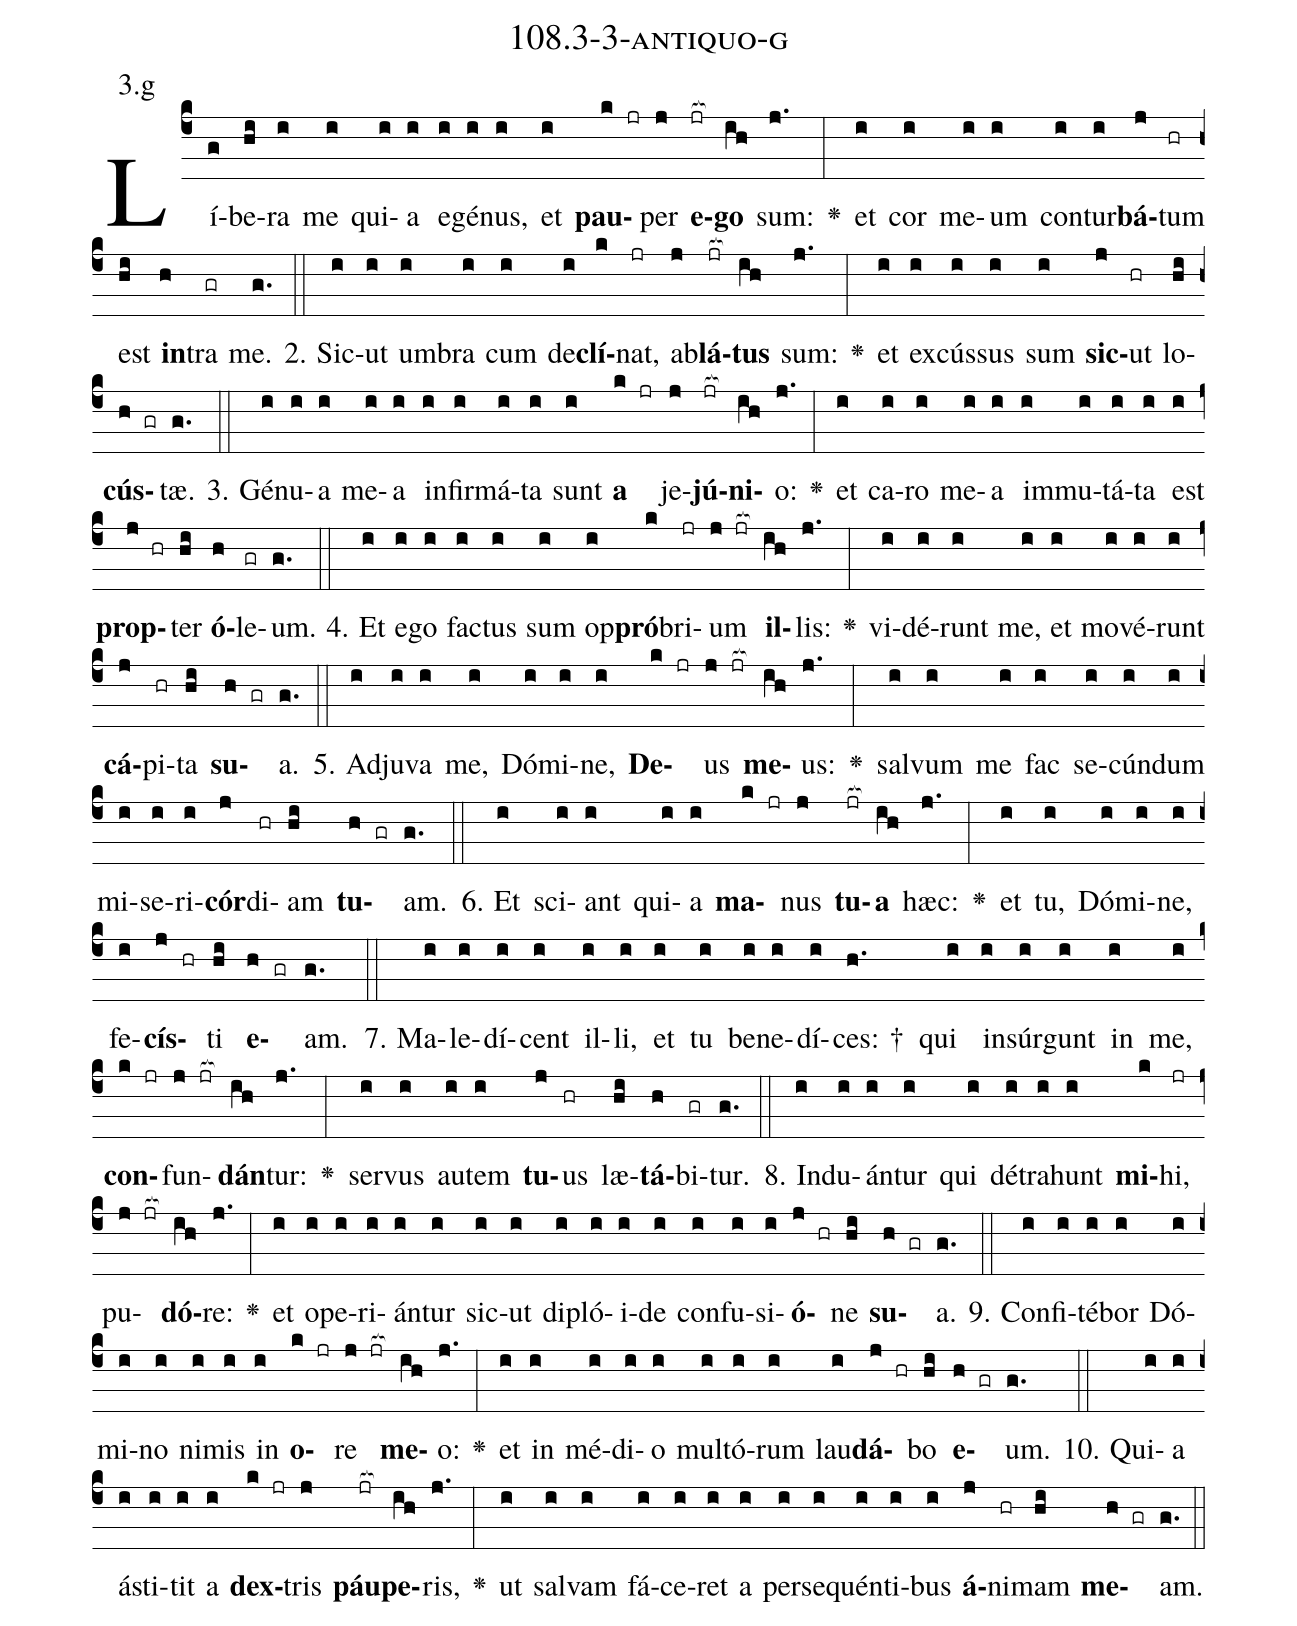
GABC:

name: 108.3-3-antiquo-g;
annotation: 3.g;
%%
(c4)Lí(g)be(hi)ra(i) me(i) qui(i)a(i) e(i)gé(i)nus,(i) et(i) <b>pau</b>(k jr)per(j) <b>e</b>(jr[ocb:1{])<b>go</b>(ih[ocb:0}]) sum:(j.) <v>\greheightstar</v>(:) et(i) cor(i) me(i)um(i) con(i)tur(i)<b>bá</b>(j)tum(hr) est(hi) <b>in</b>(h)tra(gr) me.(g.) (::)
2. Sic(i)ut(i) um(i)bra(i) cum(i) de(i)<b>clí</b>(k)nat,(jr) ab(j)<b>lá</b>(jr[ocb:1{])<b>tus</b>(ih[ocb:0}]) sum:(j.) <v>\greheightstar</v>(:) et(i) ex(i)cús(i)sus(i) sum(i) <b>sic</b>(j)ut(hr) lo(hi)<b>cús</b>(h gr)tæ.(g.) (::)
3. Gé(i)nu(i)a(i) me(i)a(i) in(i)fir(i)má(i)ta(i) sunt(i) <b>a</b>(k jr) je(j)<b>jú</b>(jr[ocb:1{])<b>ni</b>(ih[ocb:0}])o:(j.) <v>\greheightstar</v>(:) et(i) ca(i)ro(i) me(i)a(i) im(i)mu(i)tá(i)ta(i) est(i) <b>prop</b>(j hr)ter(hi) <b>ó</b>(h)le(gr)um.(g.) (::)
4. Et(i) e(i)go(i) fac(i)tus(i) sum(i) op(i)<b>pró</b>(k)bri(jr)um(j jr[ocb:1{]) <b>il</b>(ih[ocb:0}])lis:(j.) <v>\greheightstar</v>(:) vi(i)dé(i)runt(i) me,(i) et(i) mo(i)vé(i)runt(i) <b>cá</b>(j)pi(hr)ta(hi) <b>su</b>(h gr)a.(g.) (::)
5. Ad(i)ju(i)va(i) me,(i) Dó(i)mi(i)ne,(i) <b>De</b>(k jr)us(j jr[ocb:1{]) <b>me</b>(ih[ocb:0}])us:(j.) <v>\greheightstar</v>(:) sal(i)vum(i) me(i) fac(i) se(i)cún(i)dum(i) mi(i)se(i)ri(i)<b>cór</b>(j)di(hr)am(hi) <b>tu</b>(h gr)am.(g.) (::)
6. Et(i) sci(i)ant(i) qui(i)a(i) <b>ma</b>(k jr)nus(j) <b>tu</b>(jr[ocb:1{])<b>a</b>(ih[ocb:0}]) hæc:(j.) <v>\greheightstar</v>(:) et(i) tu,(i) Dó(i)mi(i)ne,(i) fe(i)<b>cís</b>(j hr)ti(hi) <b>e</b>(h gr)am.(g.) (::)
7. Ma(i)le(i)dí(i)cent(i) il(i)li,(i) et(i) tu(i) be(i)ne(i)dí(i)ces: †(h.) qui(i) in(i)súr(i)gunt(i) in(i) me,(i) <b>con</b>(k jr)fun(j jr[ocb:1{])<b>dán</b>(ih[ocb:0}])tur:(j.) <v>\greheightstar</v>(:) ser(i)vus(i) au(i)tem(i) <b>tu</b>(j)us(hr) læ(hi)<b>tá</b>(h)bi(gr)tur.(g.) (::)
8. Ind(i)u(i)án(i)tur(i) qui(i) dé(i)tra(i)hunt(i) <b>mi</b>(k)hi,(jr) pu(j jr[ocb:1{])<b>dó</b>(ih[ocb:0}])re:(j.) <v>\greheightstar</v>(:) et(i) o(i)pe(i)ri(i)án(i)tur(i) sic(i)ut(i) di(i)pló(i)i(i)de(i) con(i)fu(i)si(i)<b>ó</b>(j hr)ne(hi) <b>su</b>(h gr)a.(g.) (::)
9. Con(i)fi(i)té(i)bor(i) Dó(i)mi(i)no(i) ni(i)mis(i) in(i) <b>o</b>(k jr)re(j jr[ocb:1{]) <b>me</b>(ih[ocb:0}])o:(j.) <v>\greheightstar</v>(:) et(i) in(i) mé(i)di(i)o(i) mul(i)tó(i)rum(i) lau(i)<b>dá</b>(j hr)bo(hi) <b>e</b>(h gr)um.(g.) (::)
10. Qui(i)a(i) á(i)sti(i)tit(i) a(i) <b>dex</b>(k jr)tris(j) <b>páu</b>(jr[ocb:1{])<b>pe</b>(ih[ocb:0}])ris,(j.) <v>\greheightstar</v>(:) ut(i) sal(i)vam(i) fá(i)ce(i)ret(i) a(i) per(i)se(i)quén(i)ti(i)bus(i) <b>á</b>(j)ni(hr)mam(hi) <b>me</b>(h gr)am.(g.) (::)
